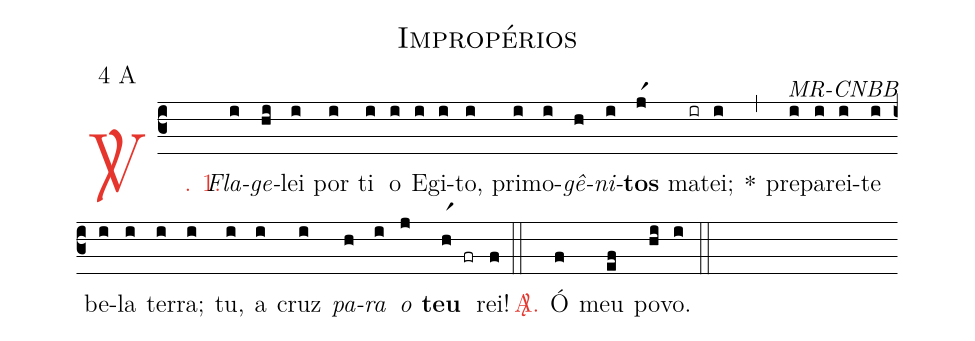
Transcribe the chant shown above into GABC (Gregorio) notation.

name: Impropérios;
mode: 4;
mode-differentia: A;
commentary: MR-CNBB;
%%
(c3)

<c><sp>V/</sp>. 1.</c>() <i>Fla</i>(i)<i>ge</i>(hi)lei(i) por(i) ti(i) o(i) E(i)gi(i)to,(i) pri(i)mo(i)<i>gê</i>(h)<i>ni</i>(i)<b>tos</b>(jr1) ma(ir)tei;(i) *(,) pre(i)pa(i)rei-(i)te(i) be(i)la(i) ter(i)ra;(i) tu,(i) a(i) cruz(i) <i>pa</i>(h)<i>ra</i>(i) <i>o</i>(j) <b>teu</b>(hr1 fr) rei!(f)

(::)

<nlba><c><sp>A/</sp>.</c>() Ó</nlba>(f) meu(ef) po(hi)vo.(i)

(::)
